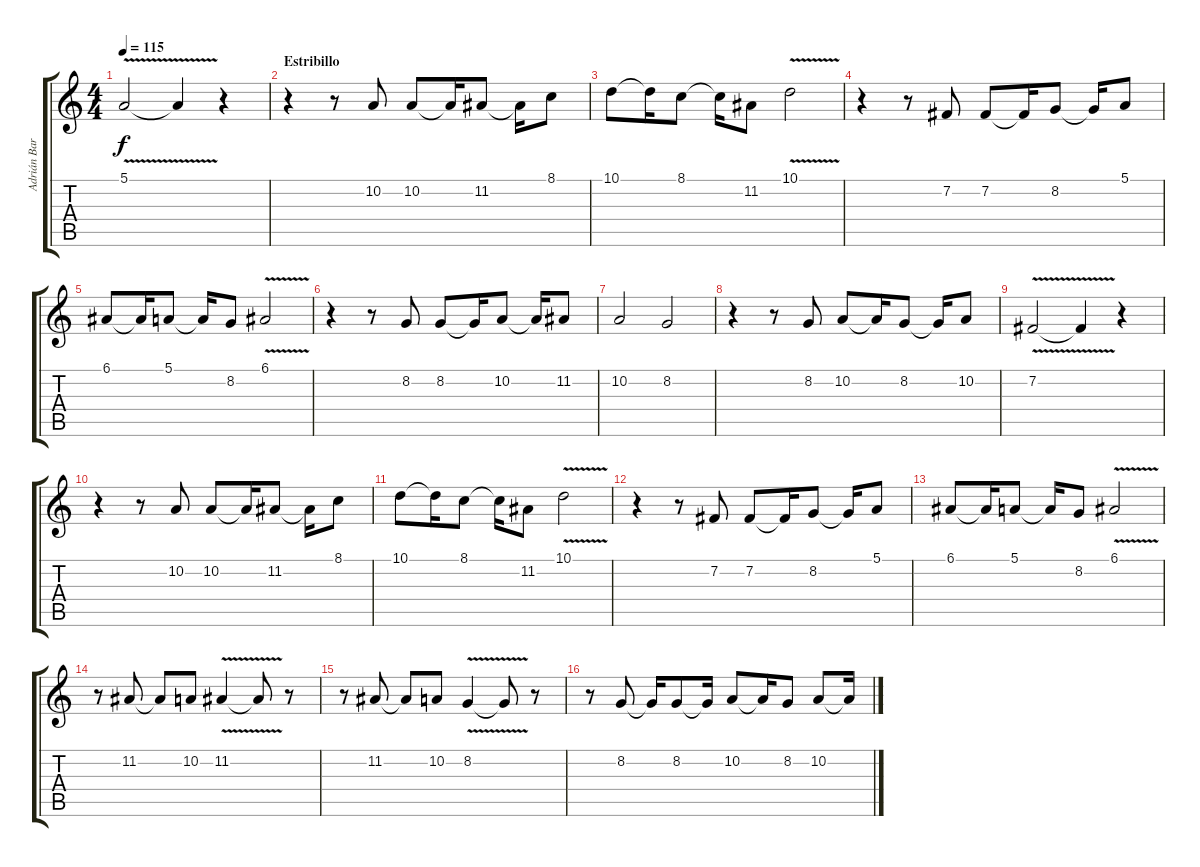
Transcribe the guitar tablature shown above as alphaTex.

\track ("Adrián Barilari" "Adrián Bar") {instrument choiraahs}
\staff {score tabs}
\tuning (E4 B3 G3 D3 A2 E2) {hide}
\ts (4 4)
\tempo 115
\clef g2
\ks c
5.1{v}.2{dy f} 5.1{t}.4 r.4 |
\section ("" "Estribillo")
r.4 r.8 10.2.8 10.2.8 10.2{t}.16 11.2.8 11.2{t}.16 8.1.8 |
10.1.8 10.1{t}.16 8.1.8 8.1{t}.16 11.2.8 10.1{v}.2 |
r.4 r.8 7.2.8 7.2.8 7.2{t}.16 8.2.8 8.2{t}.16 5.1.8 |
6.1.8 6.1{t}.16 5.1.8 5.1{t}.16 8.2.8 6.1{v}.2 |
r.4 r.8 8.2.8 8.2.8 8.2{t}.16 10.2.8 10.2{t}.16 11.2.8 |
10.2.2 8.2.2 |
r.4 r.8 8.2.8 10.2.8 10.2{t}.16 8.2.8 8.2{t}.16 10.2.8 |
7.2{v}.2 7.2{t}.4 r.4 |
r.4 r.8 10.2.8 10.2.8 10.2{t}.16 11.2.8 11.2{t}.16 8.1.8 |
10.1.8 10.1{t}.16 8.1.8 8.1{t}.16 11.2.8 10.1{v}.2 |
r.4 r.8 7.2.8 7.2.8 7.2{t}.16 8.2.8 8.2{t}.16 5.1.8 |
6.1.8 6.1{t}.16 5.1.8 5.1{t}.16 8.2.8 6.1{v}.2 |
r.8 11.2.8 11.2{t}.8 10.2.8 11.2{v}.4 11.2{t}.8 r.8 |
r.8 11.2.8 11.2{t}.8 10.2.8 8.2{v}.4 8.2{t}.8 r.8 |
r.8 8.2.8 8.2{t}.16 8.2.8 8.2{t}.16 10.2.8 10.2{t}.16 8.2.8 10.2.8 10.2{t}.16
